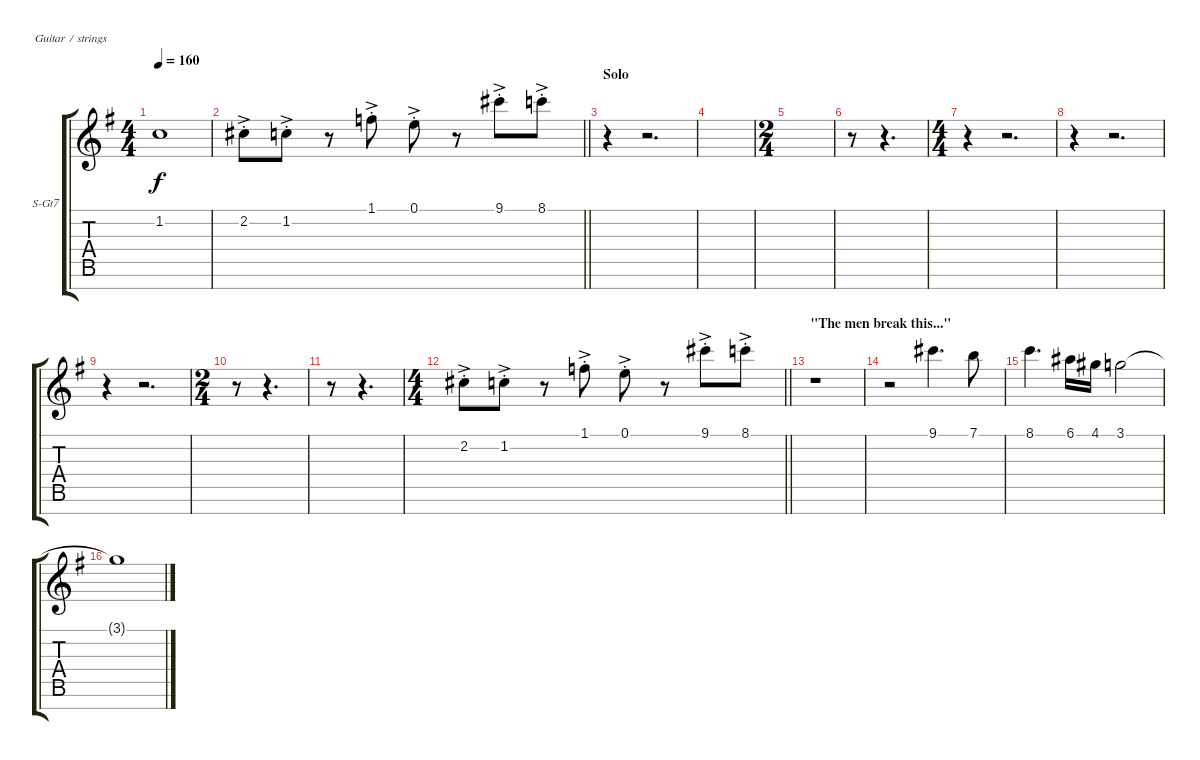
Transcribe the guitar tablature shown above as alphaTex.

\bracketExtendMode groupsimilarinstruments
\firstSystemTrackNameOrientation horizontal
\otherSystemsTrackNameOrientation horizontal
\track ("Keyboard 4 - Brat/Shagrath" "S-Gt7") {instrument frenchhorn}
\staff {score tabs}
\tuning (E4 B3 G3 D3 A2 E2 B1)
\displaytranspose 12
\ts (4 4)
\tempo 160
\clef g2
\ks g
1.2{t}.1{dy f} |
\barLineRight lightlight
2.2{ac st}.8 1.2{ac st}.8 r.8 1.1{ac st}.8 0.1{ac st}.8 r.8 9.1{ac st}.8 8.1{ac st}.8 |
\section ("" "Solo")
r.4 r.2{d} |
|
\ts (2 4)
|
r.8 r.4{d} |
\ts (4 4)
r.4 r.2{d} |
r.4 r.2{d} |
r.4 r.2{d} |
\ts (2 4)
r.8 r.4{d} |
r.8 r.4{d} |
\ts (4 4)
\barLineRight lightlight
2.2{ac st}.8 1.2{ac st}.8 r.8 1.1{ac st}.8 0.1{ac st}.8 r.8 9.1{ac st}.8 8.1{ac st}.8 |
\section ("" "\"The men break this...\"")
r.1 |
r.2 9.1.4{d} 7.1.8 |
8.1.4{d} 6.1.16 4.1.16 3.1.2 |
3.1{t}.1
